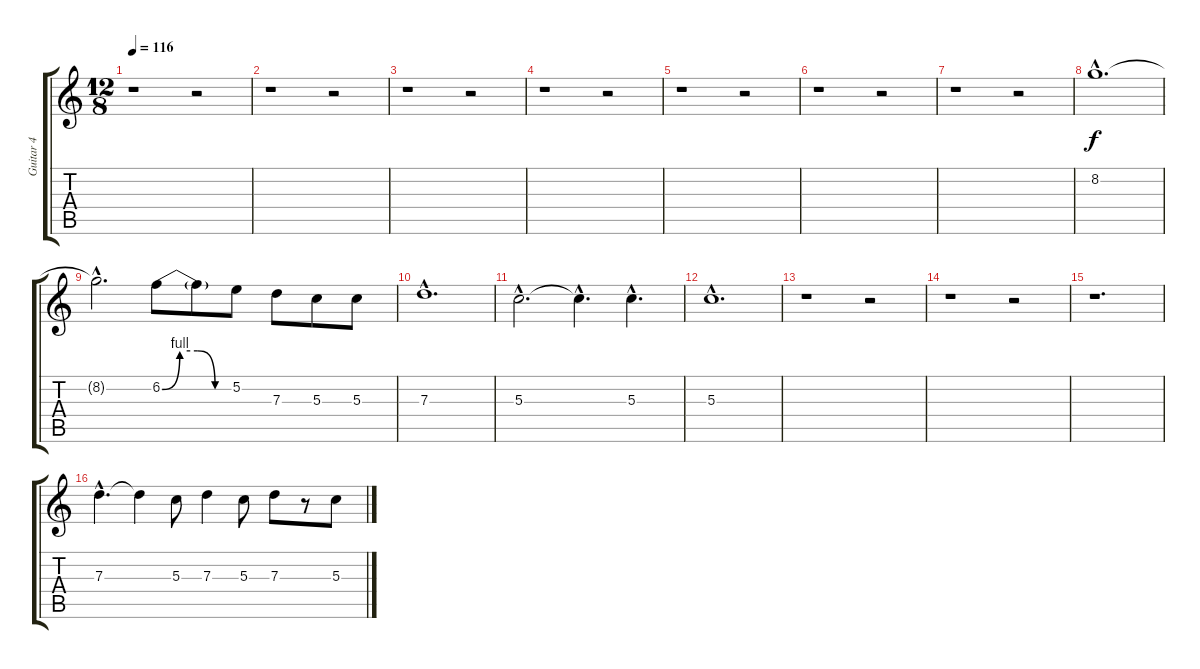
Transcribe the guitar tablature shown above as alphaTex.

\track ("Guitar 4" "Guitar 4") {instrument electricguitarclean}
\staff {score tabs}
\tuning (E4 B3 G3 D3 A2 E2) {hide}
\ts (12 8)
\tempo 116
\clef g2
\ks c
r.1{dy f} r.2 |
r.1 r.2 |
r.1 r.2 |
r.1 r.2 |
r.1 r.2 |
r.1 r.2 |
r.1 r.2 |
8.2{hac}.1{d} |
8.2{hac t}.2{d} 6.2{be (custom 0 0 15 4 30 4 45 0 60 0)}.8 6.2{t}.8 5.2.8 7.3.8 5.3.8 5.3.8 |
7.3{hac}.1{d} |
5.3{hac}.2{d} 5.3{hac t}.4{d} 5.3{hac}.4{d} |
5.3{hac}.1{d} |
r.1 r.2 |
r.1 r.2 |
r.1{d} |
7.3{hac}.4{d} 7.3{t}.4 5.3.8 7.3.4 5.3.8 7.3.8 r.8 5.3.8
